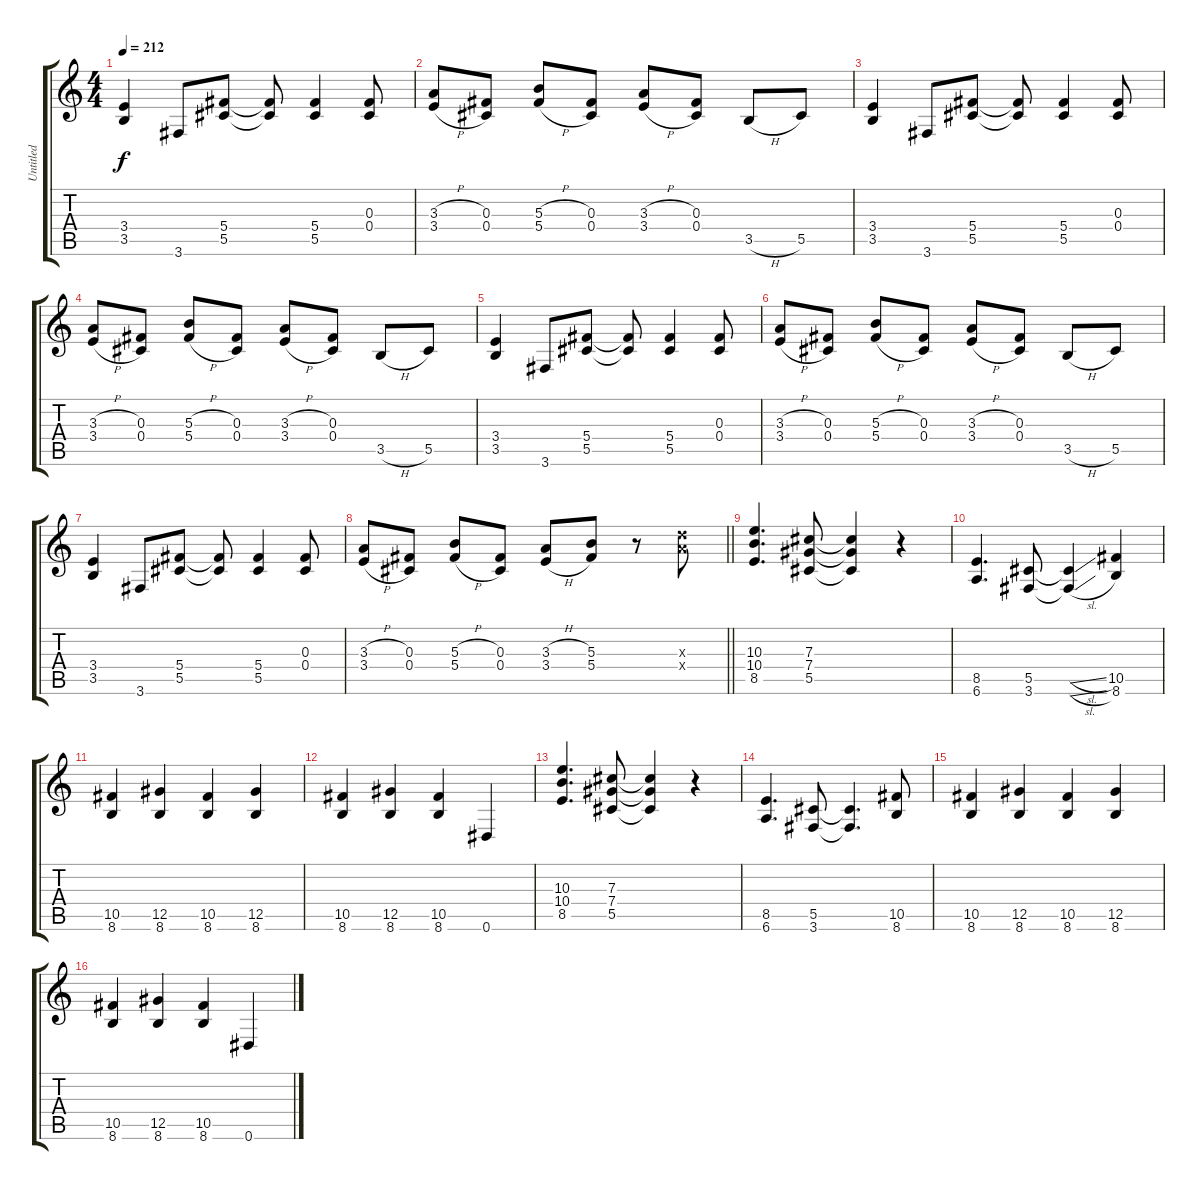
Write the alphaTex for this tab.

\track ("Untitled" "Untitled") {instrument distortionguitar}
\staff {score tabs}
\tuning (Eb4 Bb3 Gb3 Db3 Ab2 Eb2) {hide}
\ts (4 4)
\tempo 212
\clef g2
\ks c
(3.4 3.5).4{dy f} 3.6.8 (5.4 5.5).8 (5.4{t} 5.5{t}).8 (5.4 5.5).4 (0.3 0.4).8 |
(3.3{h} 3.4{h}).8 (0.3 0.4).8 (5.3{h} 5.4{h}).8 (0.3 0.4).8 (3.3{h} 3.4{h}).8 (0.3 0.4).8 3.5{h}.8 5.5.8 |
(3.4 3.5).4 3.6.8 (5.4 5.5).8 (5.4{t} 5.5{t}).8 (5.4 5.5).4 (0.3 0.4).8 |
(3.3{h} 3.4{h}).8 (0.3 0.4).8 (5.3{h} 5.4{h}).8 (0.3 0.4).8 (3.3{h} 3.4{h}).8 (0.3 0.4).8 3.5{h}.8 5.5.8 |
(3.4 3.5).4 3.6.8 (5.4 5.5).8 (5.4{t} 5.5{t}).8 (5.4 5.5).4 (0.3 0.4).8 |
(3.3{h} 3.4{h}).8 (0.3 0.4).8 (5.3{h} 5.4{h}).8 (0.3 0.4).8 (3.3{h} 3.4{h}).8 (0.3 0.4).8 3.5{h}.8 5.5.8 |
(3.4 3.5).4 3.6.8 (5.4 5.5).8 (5.4{t} 5.5{t}).8 (5.4 5.5).4 (0.3 0.4).8 |
\barLineRight lightlight
(3.3{h} 3.4{h}).8 (0.3 0.4).8 (5.3{h} 5.4{h}).8 (0.3 0.4).8 (3.3{h} 3.4{h}).8 (5.3 5.4).8 r.8 (8.3{x} 8.4{x}).8 |
(10.3 10.4 8.5).4{d} (7.3 7.4 5.5).8 (7.3{t} 7.4{t} 5.5{t}).4 r.4 |
(8.5 6.6).4{d} (5.5 3.6).8 (5.5{sl t} 3.6{sl t}).4 (10.5 8.6).4 |
(10.5 8.6).4 (12.5 8.6).4 (10.5 8.6).4 (12.5 8.6).4 |
(10.5 8.6).4 (12.5 8.6).4 (10.5 8.6).4 0.6.4 |
(10.3 10.4 8.5).4{d} (7.3 7.4 5.5).8 (7.3{t} 7.4{t} 5.5{t}).4 r.4 |
(8.5 6.6).4{d} (5.5 3.6).8 (5.5{t} 3.6{t}).4{d} (10.5 8.6).8 |
(10.5 8.6).4 (12.5 8.6).4 (10.5 8.6).4 (12.5 8.6).4 |
(10.5 8.6).4 (12.5 8.6).4 (10.5 8.6).4 0.6.4
